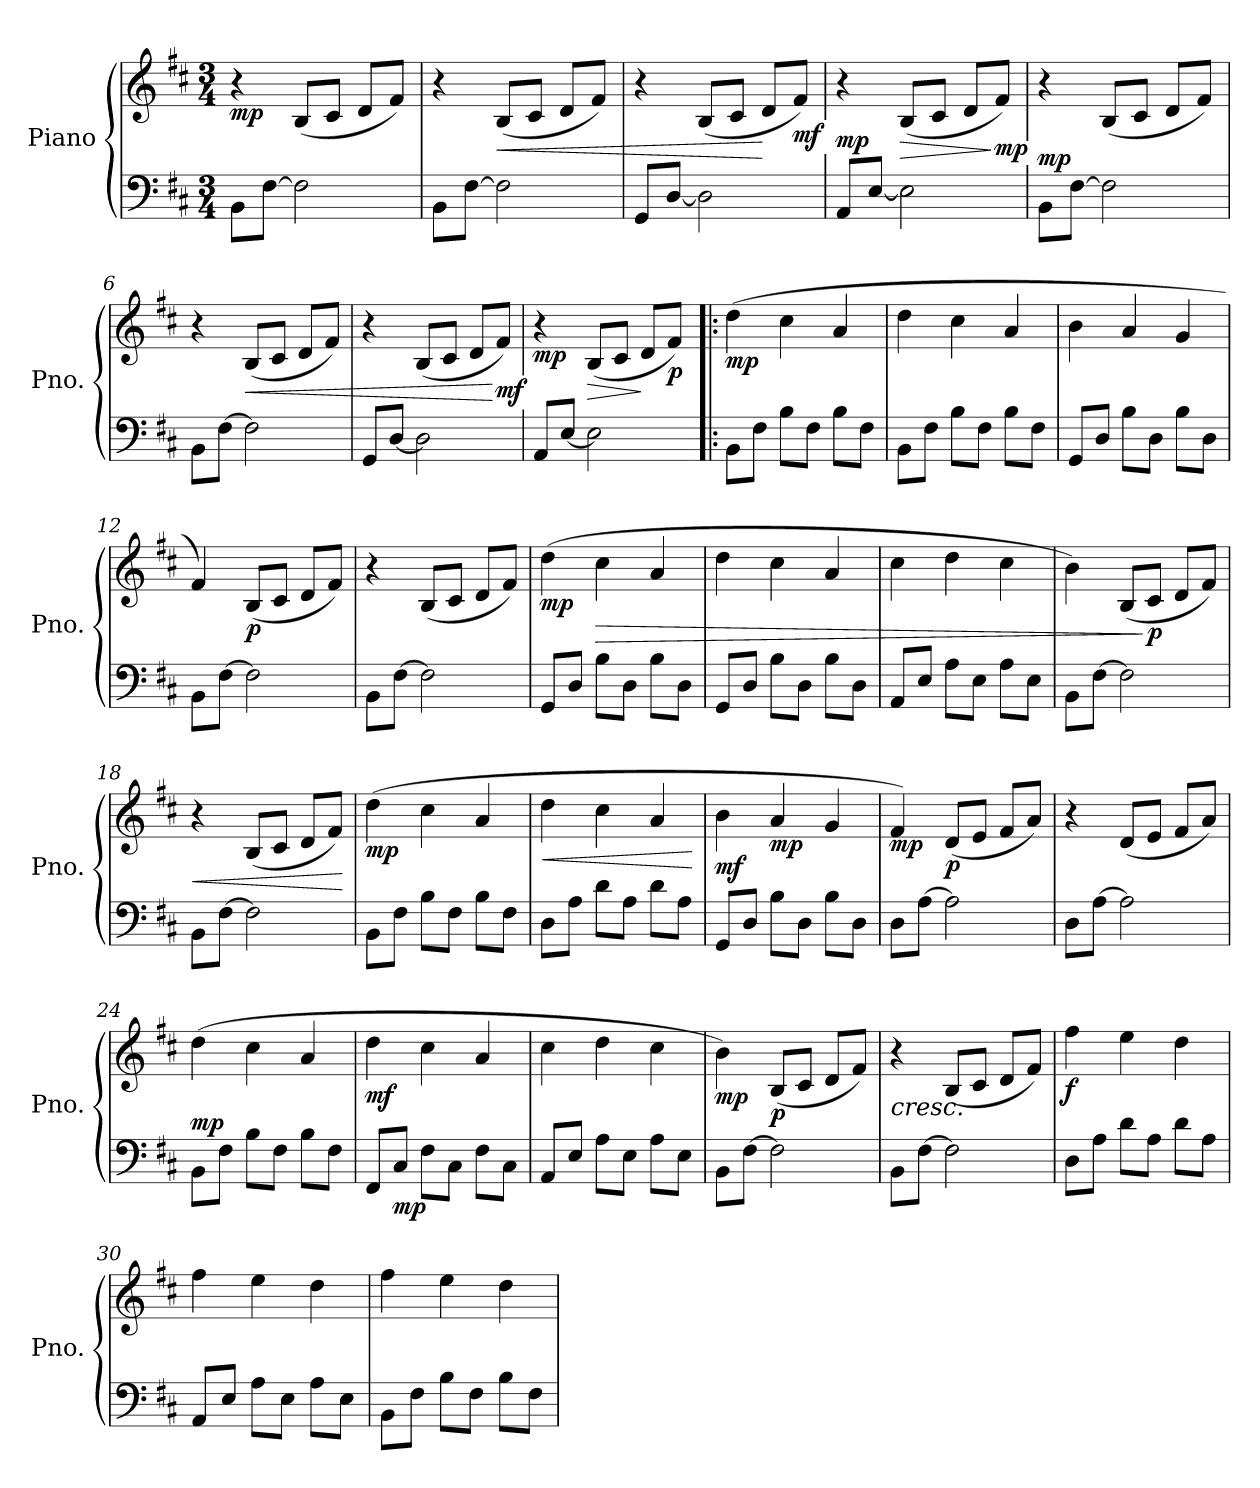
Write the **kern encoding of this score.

**kern	**kern	**dynam
*part1	*part1	*part1
*staff2	*staff1	*staff1/2
*I"Piano	*	*
*I'Pno.	*	*
*clefF4	*clefG2	*
*k[f#c#]	*k[f#c#]	*
*M3/4	*M3/4	*
*MM120	*MM120	*
=1	=1	=1
!	!	!LO:DY:b
8BB\L	4r	mp
[8F#\J	.	.
2F#\]	(<8B/L	.
.	8c#/J	.
.	8d/L	.
.	8f#/J)	.
=2	=2	=2
8BB\L	4r	.
[8F#\J	.	.
!	!	!LO:HP:b
2F#\]	(<8B/L	<
.	8c#/J	.
.	8d/L	.
.	8f#/J)	.
=3	=3	=3
8GG/L	4r	.
[8D/J	.	.
2D\]	(<8B/L	.
.	8c#/J	.
.	8d/L	[
!	!	!LO:DY:b
.	8f#/J)	mf
=4	=4	=4
!	!	!LO:DY:a=2
8AA/L	4r	mp
[8E/J	.	.
!	!	!LO:HP:b
2E\]	(<8B/L	>
.	8c#/J	.
.	8d/L	.
!	!	!LO:DY:n=1:b
.	8f#/J)	] mp
=5	=5	=5
!	!	!LO:DY:a=2
8BB\L	4r	mp
[8F#\J	.	.
2F#\]	(<8B/L	.
.	8c#/J	.
.	8d/L	.
.	8f#/J)	.
=6	=6	=6
8BB\L	4r	.
[8F#\J	.	.
!	!	!LO:HP:b
2F#\]	(<8B/L	<
.	8c#/J	.
.	8d/L	.
.	8f#/J)	.
=7	=7	=7
8GG/L	4r	.
[8D/J	.	.
2D\]	(<8B/L	.
.	8c#/J	.
.	8d/L	.
!	!	!LO:DY:n=1:b
.	8f#/J)	[ mf
!!LO:LB:g=z
=8	=8	=8
!	!	!LO:DY:b
8AA/L	4r	mp
[8E/J	.	.
!	!	!LO:HP:b
2E\]	(<8B/L	>
*	*MM100	*
.	8c#/J	.
.	8d/L	]
*	*MM80	*
!	!	!LO:DY:b
.	8f#/J)	p
=9!|:	=9!|:	=9!|:
*	*MM100	*
!	!	!LO:DY:b
8BB\L	(>4dd\	mp
8F#\J	.	.
*	*MM120	*
8B\L	4cc#\	.
8F#\J	.	.
8B\L	4a/	.
8F#\J	.	.
=10	=10	=10
8BB\L	4dd\	.
8F#\J	.	.
8B\L	4cc#\	.
8F#\J	.	.
8B\L	4a/	.
8F#\J	.	.
=11	=11	=11
8GG/L	4b\	.
8D/J	.	.
8B\L	4a/	.
8D\J	.	.
8B\L	4g/	.
8D\J	.	.
=12	=12	=12
8BB\L	4f#/)	.
[8F#\J	.	.
!	!	!LO:DY:b
2F#\]	(<8B/L	p
.	8c#/J	.
.	8d/L	.
.	8f#/J)	.
=13	=13	=13
8BB\L	4r	.
[8F#\J	.	.
2F#\]	(<8B/L	.
.	8c#/J	.
.	8d/L	.
.	8f#/J)	.
=14	=14	=14
!	!	!LO:DY:b
8GG/L	(>4dd\	mp
8D/J	.	.
!	!	!LO:HP:b
8B\L	4cc#\	>
8D\J	.	.
8B\L	4a/	.
8D\J	.	.
=15	=15	=15
8GG/L	4dd\	.
8D/J	.	.
8B\L	4cc#\	.
8D\J	.	.
8B\L	4a/	.
8D\J	.	.
!!LO:LB:g=z
=16	=16	=16
8AA/L	4cc#\	.
8E/J	.	.
8A\L	4dd\	.
8E\J	.	.
8A\L	4cc#\	.
8E\J	.	.
=17	=17	=17
8BB\L	4b\)	.
[8F#\J	.	.
2F#\]	(<8B/L	.
!	!	!LO:DY:n=1:b
.	8c#/J	] p
.	8d/L	.
.	8f#/J)	.
=18	=18	=18
!	!	!LO:HP:b
8BB\L	4r	<
[8F#\J	.	.
2F#\]	(<8B/L	.
.	8c#/J	.
.	8d/L	.
.	8f#/J)	.
.	.	[
=19	=19	=19
!	!	!LO:DY:b
8BB\L	(>4dd\	mp
8F#\J	.	.
8B\L	4cc#\	.
8F#\J	.	.
8B\L	4a/	.
8F#\J	.	.
=20	=20	=20
!	!	!LO:HP:b
8D\L	4dd\	<
8A\J	.	.
8d\L	4cc#\	.
8A\J	.	.
8d\L	4a/	.
8A\J	.	.
.	.	[
=21	=21	=21
!	!	!LO:DY:b
8GG/L	4b\	mf
8D/J	.	.
!	!	!LO:DY:b
8B\L	4a/	mp
8D\J	.	.
8B\L	4g/	.
8D\J	.	.
=22	=22	=22
!	!	!LO:DY:b
8D\L	4f#/)	mp
[8A\J	.	.
!	!	!LO:DY:b
2A\]	(<8d/L	p
.	8e/J	.
.	8f#/L	.
.	8a/J)	.
=23	=23	=23
8D\L	4r	.
[8A\J	.	.
2A\]	(<8d/L	.
.	8e/J	.
.	8f#/L	.
.	8a/J)	.
!!LO:LB:g=z
=24	=24	=24
!	!	!LO:DY:a=2
8BB\L	(>4dd\	mp
8F#\J	.	.
8B\L	4cc#\	.
8F#\J	.	.
8B\L	4a/	.
8F#\J	.	.
=25	=25	=25
!	!	!LO:DY:b
8FF#/L	4dd\	mf
!	!	!LO:DY:b=2
8C#/J	.	mp
8F#\L	4cc#\	.
8C#\J	.	.
8F#\L	4a/	.
8C#\J	.	.
=26	=26	=26
8AA/L	4cc#\	.
8E/J	.	.
8A\L	4dd\	.
8E\J	.	.
8A\L	4cc#\	.
8E\J	.	.
=27	=27	=27
!	!	!LO:DY:b
8BB\L	4b\)	mp
[8F#\J	.	.
!	!	!LO:DY:b
2F#\]	(<8B/L	p
.	8c#/J	.
.	8d/L	.
.	8f#/J)	.
=28	=28	=28
!	!LO:TX:b:i:t=cresc.	!
8BB\L	4r	.
[8F#\J	.	.
2F#\]	(<8B/L	.
.	8c#/J	.
.	8d/L	.
.	8f#/J)	.
=29	=29	=29
!	!	!LO:DY:b
8D\L	4ff#\	f
8A\J	.	.
8d\L	4ee\	.
8A\J	.	.
8d\L	4dd\	.
8A\J	.	.
=30	=30	=30
8AA/L	4ff#\	.
8E/J	.	.
8A\L	4ee\	.
8E\J	.	.
8A\L	4dd\	.
8E\J	.	.
=31	=31	=31
8BB\L	4ff#\	.
8F#\J	.	.
8B\L	4ee\	.
8F#\J	.	.
8B\L	4dd\	.
8F#\J	.	.
=	=	=
*-	*-	*-
